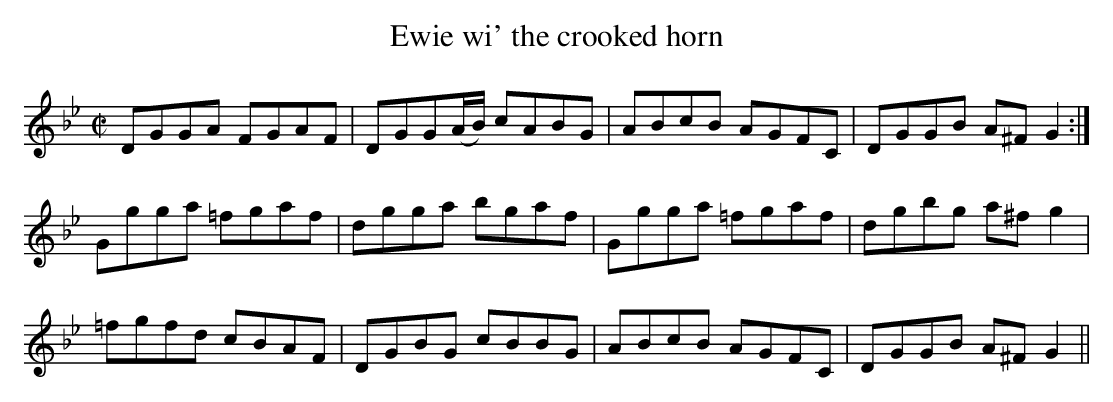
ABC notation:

X:1
T:Ewie wi' the crooked horn
M:C|
L:1/8
K:Gmin
DGGA FGAF|DGG(A/B/) cABG|ABcB AGFC|DGGB A^F G2:|
Ggga =fgaf|dgga bgaf|Ggga =fgaf|dgbg a^f g2|
=fgfd cBAF|DGBG cBBG|ABcB AGFC|DGGB A^F G2||
